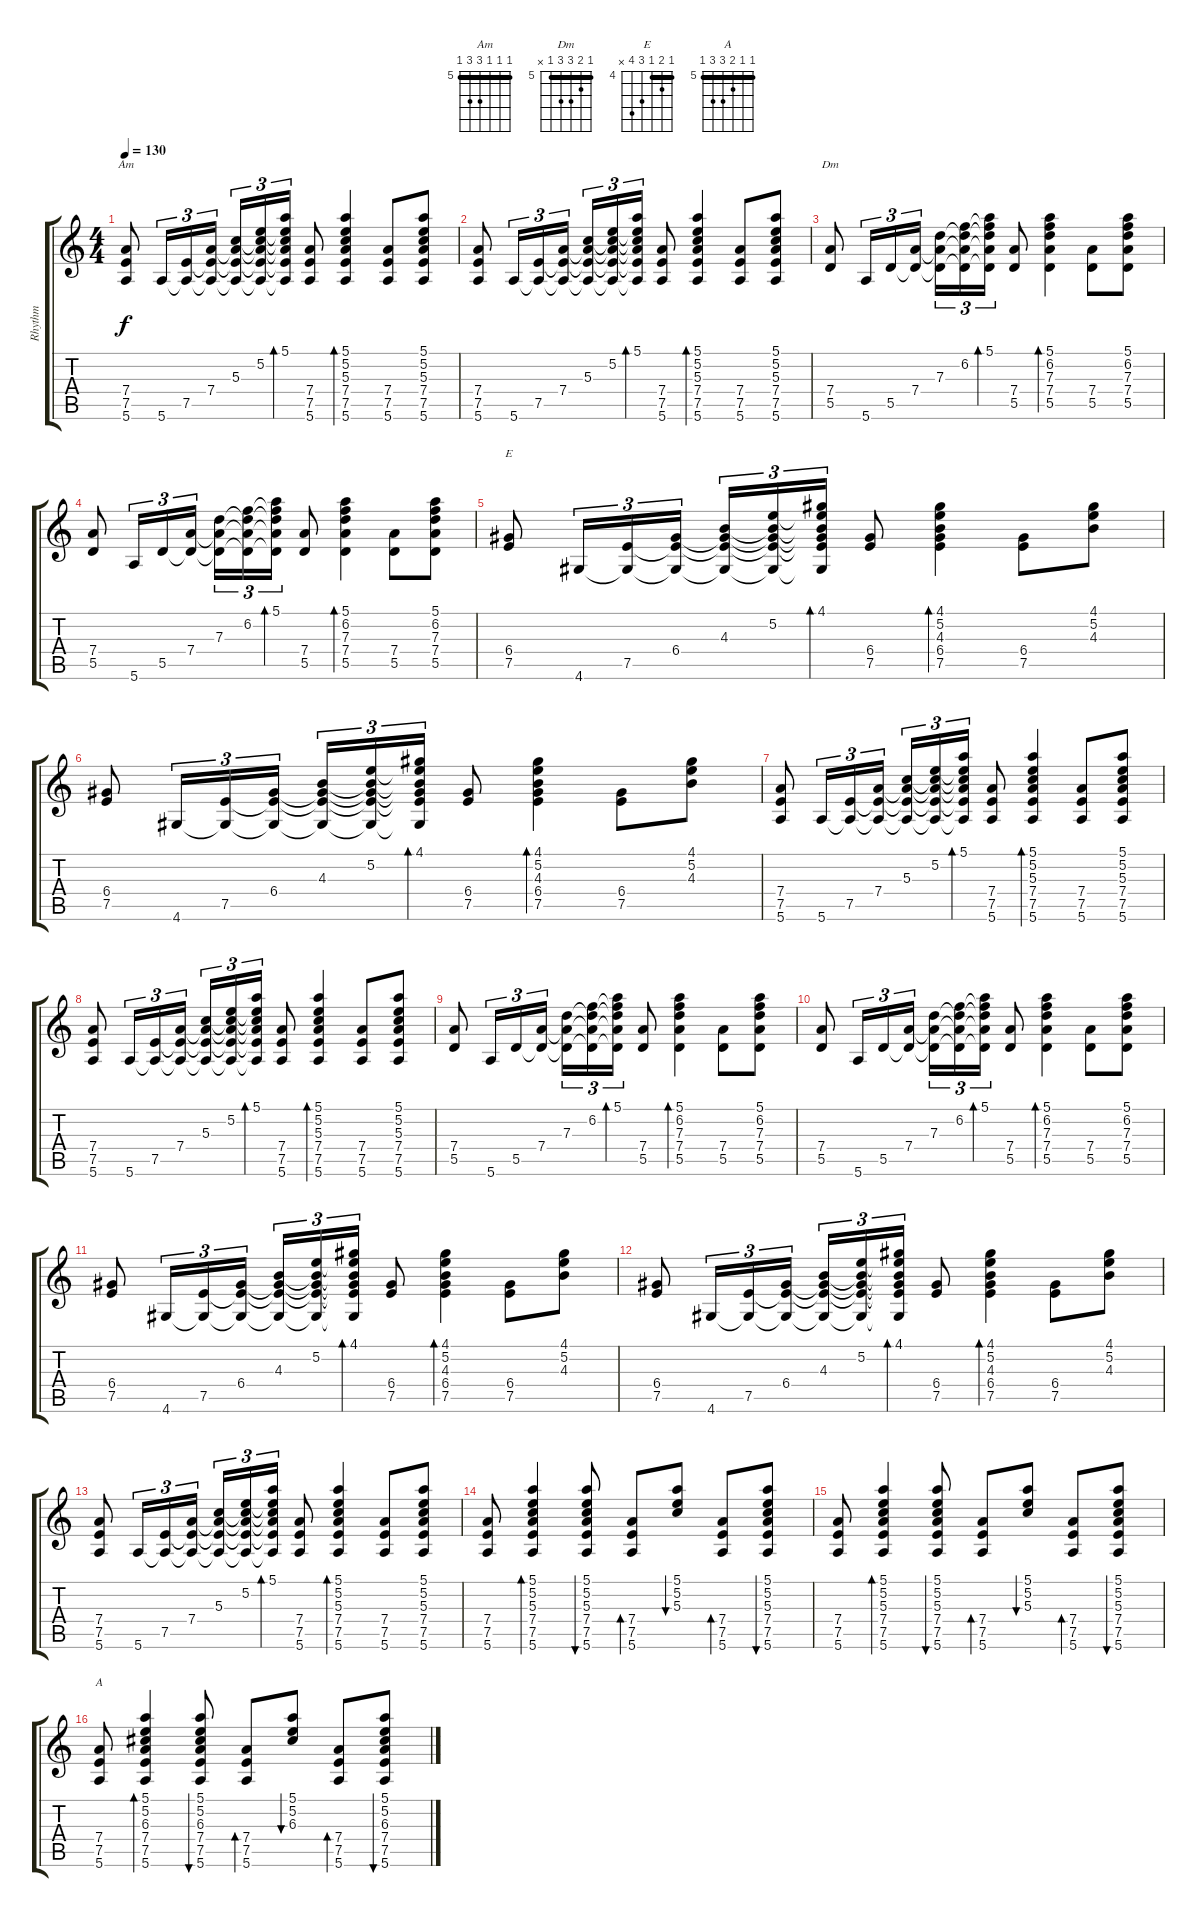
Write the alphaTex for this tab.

\track ("Rhythm" "Rhythm") {instrument acousticguitarnylon}
\staff {score tabs}
\tuning (E4 B3 G3 D3 A2 E2) {hide}
\chord ("Am" 5 5 5 7 7 5) {firstfret 5 barre 5}
\chord ("Dm" 5 6 7 7 5 x) {firstfret 5 barre 5}
\chord ("E" 4 5 4 6 7 x) {firstfret 4 barre 4}
\chord ("A" 5 5 6 7 7 5) {firstfret 5 barre 5}
\ts (4 4)
\tempo 130
\clef g2
\ks c
(7.4 7.5 5.6).8{ch "Am" dy f instrument acousticguitarnylon} 5.6.16{tu (3 2)} (7.5 5.6{t}).16{tu (3 2)} (7.4 7.5{t} 5.6{t}).16{tu (3 2)} (5.3 7.4{t} 7.5{t} 5.6{t}).16{tu (3 2)} (5.2 5.3{t} 7.4{t} 7.5{t} 5.6{t}).16{tu (3 2)} (5.1 5.2{t} 5.3{t} 7.4{t} 7.5{t} 5.6{t}).16{tu (3 2) bd 480} (7.4 7.5 5.6).8 (5.1 5.2 5.3 7.4 7.5 5.6).4{bd 480} (7.4 7.5 5.6).8 (5.1 5.2 5.3 7.4 7.5 5.6).8 |
(7.4 7.5 5.6).8{volume 8} 5.6.16{tu (3 2)} (7.5 5.6{t}).16{tu (3 2)} (7.4 7.5{t} 5.6{t}).16{tu (3 2)} (5.3 7.4{t} 7.5{t} 5.6{t}).16{tu (3 2)} (5.2 5.3{t} 7.4{t} 7.5{t} 5.6{t}).16{tu (3 2)} (5.1 5.2{t} 5.3{t} 7.4{t} 7.5{t} 5.6{t}).16{tu (3 2) bd 480} (7.4 7.5 5.6).8 (5.1 5.2 5.3 7.4 7.5 5.6).4{bd 480} (7.4 7.5 5.6).8 (5.1 5.2 5.3 7.4 7.5 5.6).8 |
(7.4 5.5).8{ch "Dm" volume 12} 5.6.16{tu (3 2)} 5.5.16{tu (3 2)} (7.4 5.5{t}).16{tu (3 2)} (7.3 7.4{t} 5.5{t}).16{tu (3 2)} (6.2 7.3{t} 7.4{t} 5.5{t}).16{tu (3 2)} (5.1 6.2{t} 7.3{t} 7.4{t} 5.5{t}).16{tu (3 2) bd 480} (7.4 5.5).8 (5.1 6.2 7.3 7.4 5.5).4{bd 480} (7.4 5.5).8 (5.1 6.2 7.3 7.4 5.5).8 |
(7.4 5.5).8{volume 9} 5.6.16{tu (3 2)} 5.5.16{tu (3 2)} (7.4 5.5{t}).16{tu (3 2)} (7.3 7.4{t} 5.5{t}).16{tu (3 2)} (6.2 7.3{t} 7.4{t} 5.5{t}).16{tu (3 2)} (5.1 6.2{t} 7.3{t} 7.4{t} 5.5{t}).16{tu (3 2) bd 480} (7.4 5.5).8 (5.1 6.2 7.3 7.4 5.5).4{bd 480} (7.4 5.5).8 (5.1 6.2 7.3 7.4 5.5).8 |
(6.4 7.5).8{ch "E" volume 12} 4.6.16{tu (3 2)} (7.5 4.6{t}).16{tu (3 2)} (6.4 7.5{t} 4.6{t}).16{tu (3 2)} (4.3 6.4{t} 7.5{t} 4.6{t}).16{tu (3 2)} (5.2 4.3{t} 6.4{t} 7.5{t} 4.6{t}).16{tu (3 2)} (4.1 5.2{t} 4.3{t} 6.4{t} 7.5{t} 4.6{t}).16{tu (3 2) bd 480} (6.4 7.5).8 (4.1 5.2 4.3 6.4 7.5).4{bd 480} (6.4 7.5).8 (4.1 5.2 4.3).8 |
(6.4 7.5).8{volume 12} 4.6.16{tu (3 2)} (7.5 4.6{t}).16{tu (3 2)} (6.4 7.5{t} 4.6{t}).16{tu (3 2)} (4.3 6.4{t} 7.5{t} 4.6{t}).16{tu (3 2)} (5.2 4.3{t} 6.4{t} 7.5{t} 4.6{t}).16{tu (3 2)} (4.1 5.2{t} 4.3{t} 6.4{t} 7.5{t} 4.6{t}).16{tu (3 2) bd 480} (6.4 7.5).8 (4.1 5.2 4.3 6.4 7.5).4{bd 480} (6.4 7.5).8 (4.1 5.2 4.3).8 |
(7.4 7.5 5.6).8 5.6.16{tu (3 2)} (7.5 5.6{t}).16{tu (3 2)} (7.4 7.5{t} 5.6{t}).16{tu (3 2)} (5.3 7.4{t} 7.5{t} 5.6{t}).16{tu (3 2)} (5.2 5.3{t} 7.4{t} 7.5{t} 5.6{t}).16{tu (3 2)} (5.1 5.2{t} 5.3{t} 7.4{t} 7.5{t} 5.6{t}).16{tu (3 2) bd 480} (7.4 7.5 5.6).8 (5.1 5.2 5.3 7.4 7.5 5.6).4{bd 480} (7.4 7.5 5.6).8 (5.1 5.2 5.3 7.4 7.5 5.6).8 |
(7.4 7.5 5.6).8 5.6.16{tu (3 2)} (7.5 5.6{t}).16{tu (3 2)} (7.4 7.5{t} 5.6{t}).16{tu (3 2)} (5.3 7.4{t} 7.5{t} 5.6{t}).16{tu (3 2)} (5.2 5.3{t} 7.4{t} 7.5{t} 5.6{t}).16{tu (3 2)} (5.1 5.2{t} 5.3{t} 7.4{t} 7.5{t} 5.6{t}).16{tu (3 2) bd 480} (7.4 7.5 5.6).8 (5.1 5.2 5.3 7.4 7.5 5.6).4{bd 480} (7.4 7.5 5.6).8 (5.1 5.2 5.3 7.4 7.5 5.6).8 |
(7.4 5.5).8 5.6.16{tu (3 2)} 5.5.16{tu (3 2)} (7.4 5.5{t}).16{tu (3 2)} (7.3 7.4{t} 5.5{t}).16{tu (3 2)} (6.2 7.3{t} 7.4{t} 5.5{t}).16{tu (3 2)} (5.1 6.2{t} 7.3{t} 7.4{t} 5.5{t}).16{tu (3 2) bd 480} (7.4 5.5).8 (5.1 6.2 7.3 7.4 5.5).4{bd 480} (7.4 5.5).8 (5.1 6.2 7.3 7.4 5.5).8 |
(7.4 5.5).8 5.6.16{tu (3 2)} 5.5.16{tu (3 2)} (7.4 5.5{t}).16{tu (3 2)} (7.3 7.4{t} 5.5{t}).16{tu (3 2)} (6.2 7.3{t} 7.4{t} 5.5{t}).16{tu (3 2)} (5.1 6.2{t} 7.3{t} 7.4{t} 5.5{t}).16{tu (3 2) bd 480} (7.4 5.5).8 (5.1 6.2 7.3 7.4 5.5).4{bd 480} (7.4 5.5).8 (5.1 6.2 7.3 7.4 5.5).8 |
(6.4 7.5).8{volume 12} 4.6.16{tu (3 2)} (7.5 4.6{t}).16{tu (3 2)} (6.4 7.5{t} 4.6{t}).16{tu (3 2)} (4.3 6.4{t} 7.5{t} 4.6{t}).16{tu (3 2)} (5.2 4.3{t} 6.4{t} 7.5{t} 4.6{t}).16{tu (3 2)} (4.1 5.2{t} 4.3{t} 6.4{t} 7.5{t} 4.6{t}).16{tu (3 2) bd 480} (6.4 7.5).8 (4.1 5.2 4.3 6.4 7.5).4{bd 480} (6.4 7.5).8 (4.1 5.2 4.3).8 |
(6.4 7.5).8{volume 12} 4.6.16{tu (3 2)} (7.5 4.6{t}).16{tu (3 2)} (6.4 7.5{t} 4.6{t}).16{tu (3 2)} (4.3 6.4{t} 7.5{t} 4.6{t}).16{tu (3 2)} (5.2 4.3{t} 6.4{t} 7.5{t} 4.6{t}).16{tu (3 2)} (4.1 5.2{t} 4.3{t} 6.4{t} 7.5{t} 4.6{t}).16{tu (3 2) bd 480} (6.4 7.5).8 (4.1 5.2 4.3 6.4 7.5).4{bd 480} (6.4 7.5).8 (4.1 5.2 4.3).8 |
(7.4 7.5 5.6).8 5.6.16{tu (3 2)} (7.5 5.6{t}).16{tu (3 2)} (7.4 7.5{t} 5.6{t}).16{tu (3 2)} (5.3 7.4{t} 7.5{t} 5.6{t}).16{tu (3 2)} (5.2 5.3{t} 7.4{t} 7.5{t} 5.6{t}).16{tu (3 2)} (5.1 5.2{t} 5.3{t} 7.4{t} 7.5{t} 5.6{t}).16{tu (3 2) bd 480} (7.4 7.5 5.6).8 (5.1 5.2 5.3 7.4 7.5 5.6).4{bd 480} (7.4 7.5 5.6).8 (5.1 5.2 5.3 7.4 7.5 5.6).8 |
(7.4 7.5 5.6).8 (5.1 5.2 5.3 7.4 7.5 5.6).4{bd 480} (5.1 5.2 5.3 7.4 7.5 5.6).8{bu 30} (7.4 7.5 5.6).8{bd 30} (5.1 5.2 5.3).8{bu 30} (7.4 7.5 5.6).8{bd 30} (5.1 5.2 5.3 7.4 7.5 5.6).8{bu 30} |
(7.4 7.5 5.6).8 (5.1 5.2 5.3 7.4 7.5 5.6).4{bd 480} (5.1 5.2 5.3 7.4 7.5 5.6).8{bu 30} (7.4 7.5 5.6).8{bd 30} (5.1 5.2 5.3).8{bu 30} (7.4 7.5 5.6).8{bd 30} (5.1 5.2 5.3 7.4 7.5 5.6).8{bu 30} |
(7.4 7.5 5.6).8{ch "A"} (5.1 5.2 6.3 7.4 7.5 5.6).4{bd 480} (5.1 5.2 6.3 7.4 7.5 5.6).8{bu 30} (7.4 7.5 5.6).8{bd 30} (5.1 5.2 6.3).8{bu 30} (7.4 7.5 5.6).8{bd 30} (5.1 5.2 6.3 7.4 7.5 5.6).8{bu 30}
